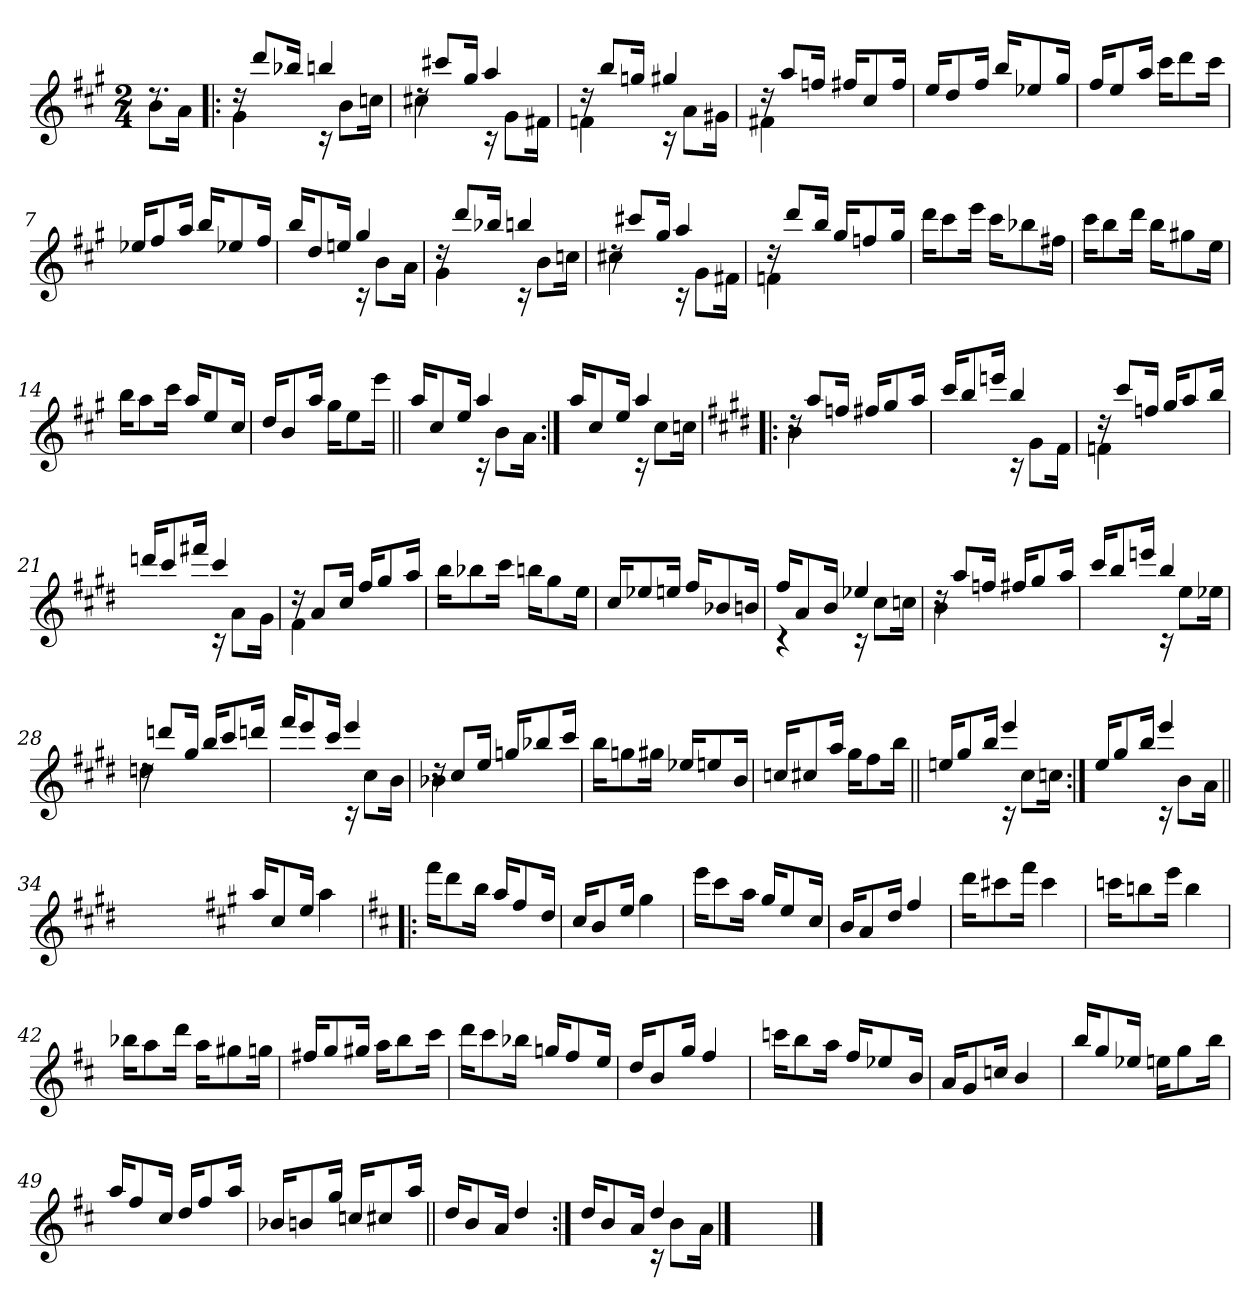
**kern
*part1
*staff1
*clefG2
*k[f#c#g#]
*A:
*M2/4
=
*^
8.rdd	8b!\L
.	16a!\Jk
=1!|:	=1!|:
16rdd	4g#!\
8ddd/L	.
16bb-X/Jk	.
4bbn/	16rc
.	8b!\L
.	16ccn!\Jk
=2	=2
16rdd	4cc#X!\
8ccc#X/L	.
16gg#/Jk	.
4aa/	16rc
.	8g#!\L
.	16f#X!\Jk
=3	=3
16rdd	4fn!\
8bb/L	.
16ggn/Jk	.
4gg#X/	16rc
.	8a!\L
.	16g#X!\Jk
=4	=4
16rdd	4f#X!\
8aa/L	.
16ffn/Jk	.
16ff#X/KL	4ryy
8cc#/	.
16ff#/Jk	.
*v	*v
!!LO:LB:g=z
=5
16ee/KL
8dd/
16ff#/Jk
16bb/KL
8ee-X/
16gg#/Jk
=6
16ff#/KL
8ee/
16aa/Jk
16ccc#\KL
8ddd\
16ccc#\Jk
=7
16ee-X/KL
8ff#/
16aa/Jk
16bb/KL
8ee-X/
16ff#/Jk
=8
*^
16bb/KL	4ryy
8dd/	.
16een/Jk	.
4gg#/	16rc
.	8b!\L
.	16a!\Jk
=9	=9
16rdd	4g#!\
8ddd/L	.
16bb-X/Jk	.
4bbn/	16rc
.	8b!\L
.	16ccn!\Jk
!!LO:LB:g=z	!!
=10	=10
16rdd	4cc#X!\
8ccc#X/L	.
16gg#/Jk	.
4aa/	16rc
.	8g#!\L
.	16f#X!\Jk
=11	=11
16rdd	4fn!\
8ddd/L	.
16bb/Jk	.
16gg#/KL	4ryy
8ffn/	.
16gg#/Jk	.
*v	*v
=12
16ddd\KL
8ccc#\
16eee\Jk
16ccc#\KL
8bb-X\
16ff#X\Jk
=13
16ccc#\KL
8bb\
16ddd\Jk
16bb\KL
8gg#X\
16ee\Jk
=14
16bb\KL
8aa\
16ccc#\Jk
16aa/KL
8ee/
16cc#/Jk
!!LO:LB:g=z
=15
16dd/KL
8b/
16aa/Jk
16gg#\KL
8ee\
16eee\Jk
=16||
*^
16aa/KL	4ryy
8cc#/	.
16ee/Jk	.
4aa/	16rc
.	8b!\L
.	16a!\Jk
=17:|!	=17:|!
16aa/KL	4ryy
8cc#/	.
16ee/Jk	.
4aa/	16rc
.	8cc#!\L
.	16ccn!\Jk
=18!|:	=18!|:
*k[f#c#g#d#]	*
*E:	*
16rdd	4b!\
8aa/L	.
16ffn/Jk	.
16ff#X/KL	4ryy
8gg#/	.
16aa/Jk	.
=19	=19
16ccc#/KL	4ryy
8bb/	.
16eeen/Jk	.
4bb/	16rc
.	8g#!\L
.	16f#!\Jk
!!LO:LB:g=z	!!
=20	=20
16rdd	4fn!\
8ccc#/L	.
16ffn/Jk	.
16gg#/KL	4ryy
8aa/	.
16bb/Jk	.
=21	=21
16dddn/KL	4ryy
8ccc#/	.
16fff#X/Jk	.
4ccc#/	16rc
.	8a!\L
.	16g#!\Jk
=22	=22
16rdd	4f#!\
8a/L	.
16cc#/Jk	.
16ff#/KL	4ryy
8gg#/	.
16aa/Jk	.
*v	*v
=23
16bb\KL
8bb-X\
16ccc#\Jk
16bbn\KL
8gg#\
16ee\Jk
=24
16cc#/KL
8ee-X/
16een/Jk
16ff#/KL
8b-X/
16bn/Jk
!!LO:LB:g=z
=25
*^
16ff#/KL	4rc
8a/	.
16b/Jk	.
4ee-X/	16rc
.	8cc#!\L
.	16ccn!\Jk
=26	=26
16rdd	4b!\
8aa/L	.
16ffn/Jk	.
16ff#X/KL	4ryy
8gg#/	.
16aa/Jk	.
=27	=27
16ccc#/KL	4ryy
8bb/	.
16eeen/Jk	.
4bb/	16rc
.	8ee!\L
.	16ee-X!\Jk
=28	=28
16rdd	4ddn!\
8dddn/L	.
16gg#/Jk	.
16bb/KL	4ryy
8ccc#/	.
16dddn/Jk	.
=29	=29
16fff#/KL	4ryy
8eee/	.
16ccc#/Jk	.
4eee/	16rc
.	8cc#!\L
.	16b!\Jk
=30	=30
16rdd	4b-X!\
8cc#/L	.
16ee/Jk	.
16ggn/KL	4ryy
8bb-X/	.
16ccc#/Jk	.
*v	*v
!!LO:LB:g=z
=31
16bb\KL
8ggn\
16gg#X\Jk
16ee-X/KL
8een/
16b/Jk
=32
16ccn/KL
8cc#X/
16aa/Jk
16gg#\KL
8ff#\
16bb\Jk
=33||
*^
16een/KL	4ryy
8gg#/	.
16bb/Jk	.
4eee/	16rc
.	8cc#!\L
.	16ccn!\Jk
=34:|!	=34:|!
16ee/KL	4ryy
8gg#/	.
16bb/Jk	.
4eee/	16rc
.	8b!\L
.	16a!\Jk
*v	*v
=34X341||
2ryy
!!LO:LB:g=z
=35-
*k[f#c#g#]
*A:
16aa/KL
8cc#/
16ee/Jk
4aa\
=36!|:
*k[f#c#]
*D:
16fff#\KL
8ddd\
16bb\Jk
16aa/KL
8ff#/
16dd/Jk
=37
16cc#/KL
8b/
16ee/Jk
4gg\
=38
16eee\KL
8ccc#\
16aa\Jk
16gg/KL
8ee/
16cc#/Jk
=39
16b/KL
8a/
16dd/Jk
4ff#/
!!LO:PB:g=z
=40
16ddd\KL
8ccc#X\
16fff#\Jk
4ccc#\
=41
16cccn\KL
8bbn\
16eee\Jk
4bb\
=42
16bb-X\KL
8aa\
16ddd\Jk
16aa\KL
8gg#X\
16ggn\Jk
=43
16ff#X/KL
8gg/
16gg#X/Jk
16aa\KL
8bb\
16ccc#\Jk
=44
16ddd\KL
8ccc#\
16bb-X\Jk
16ggn/KL
8ff#/
16ee/Jk
!!LO:LB:g=z
=45
16dd/KL
8b/
16gg/Jk
4ff#/
=46
16cccn\KL
8bb\
16aa\Jk
16ff#/KL
8ee-X/
16b/Jk
=47
16a/KL
8g/
16ccn/Jk
4b/
=48
16bb/KL
8gg/
16ee-X/Jk
16een\KL
8gg\
16bb\Jk
=49
16aa/KL
8ff#/
16cc#/Jk
16dd/KL
8ff#/
16aa/Jk
!!LO:LB:g=z
=50
16b-X/KL
8bn/
16gg/Jk
16ccn/KL
8cc#X/
16aa/Jk
=51||
16dd/KL
8b/
16a/Jk
4dd/
=52:|!
*^
16dd/KL	4ryy
8b/	.
16a/Jk	.
4dd/	16rc
.	8b!\L
.	16a!\Jk
*v	*v
==53
2ryy
==
*-
